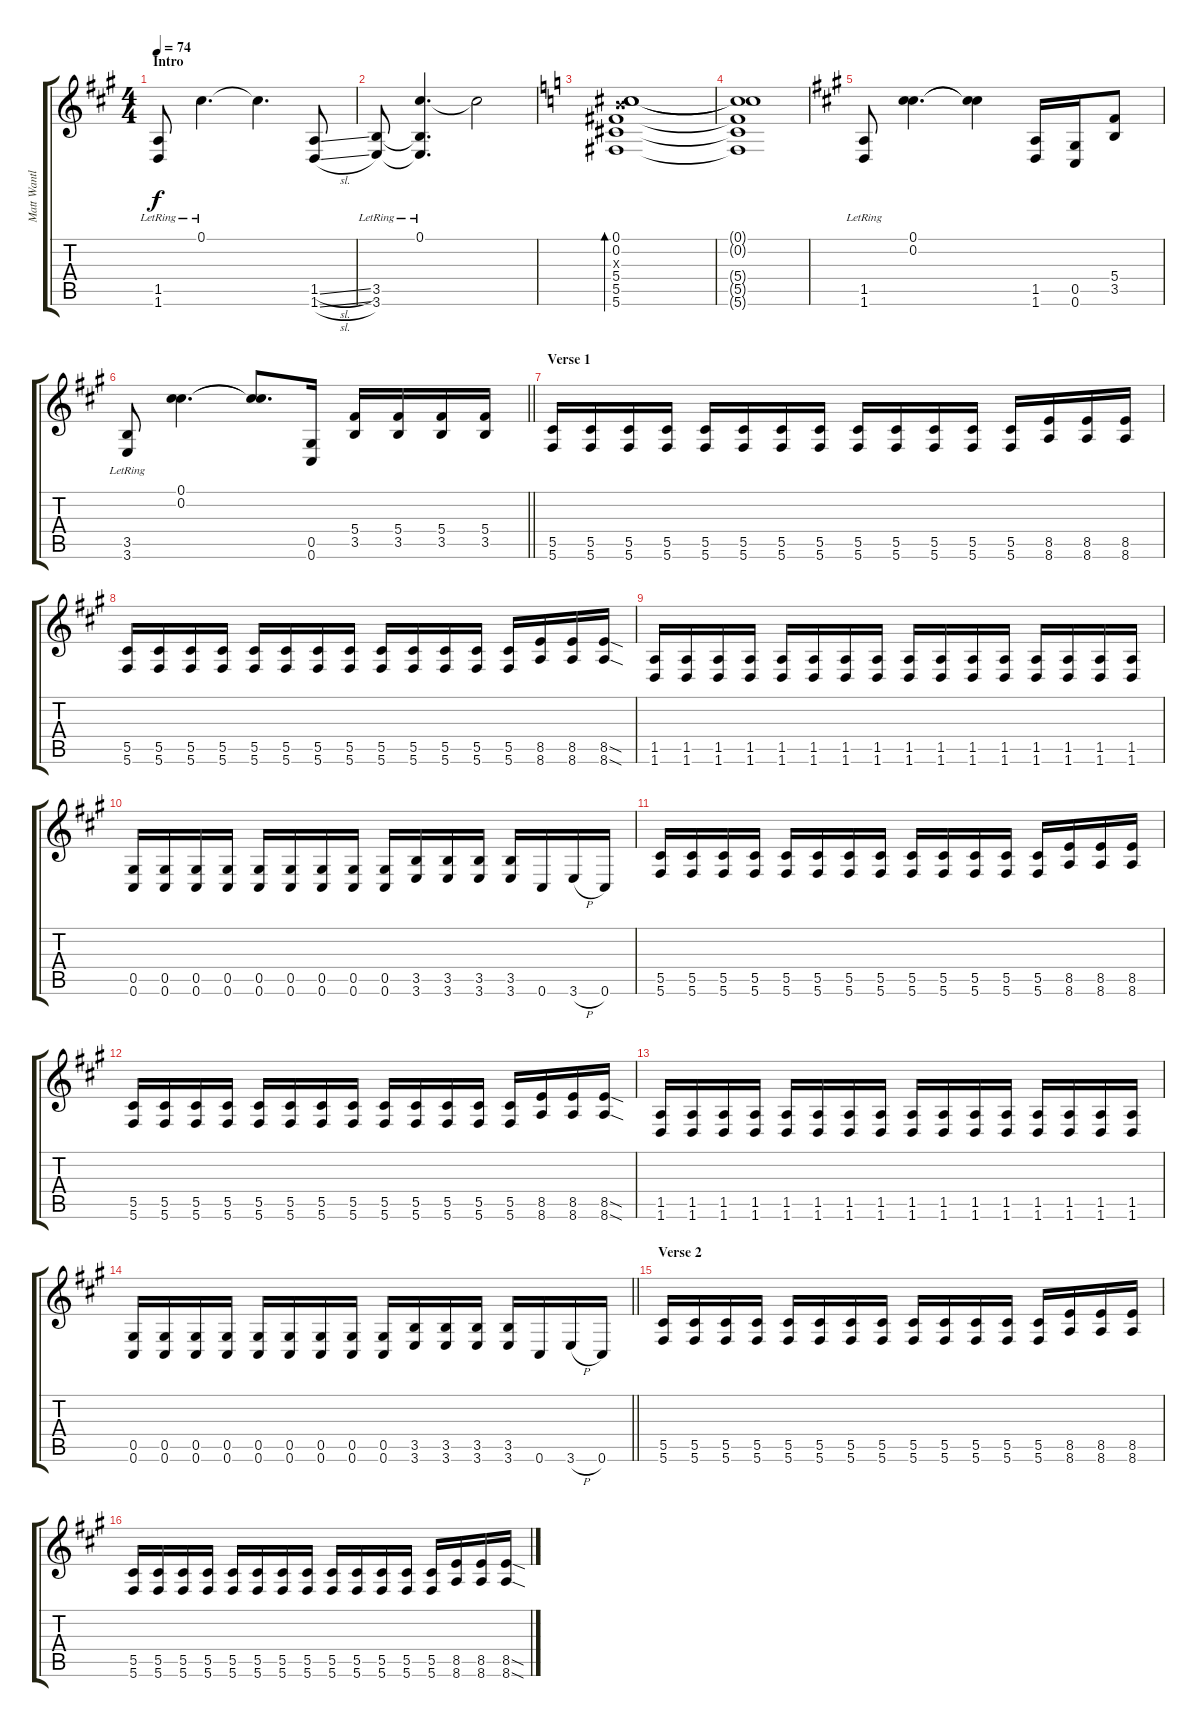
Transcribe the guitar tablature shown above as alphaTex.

\track ("Matt Wantland" "Matt Wantl") {instrument electricguitarclean}
\staff {score tabs}
\tuning (Db4 Db4 Gb3 Db3 Ab2 Db2) {hide}
\ts (4 4)
\section ("" "Intro")
\tempo 74
\clef g2
\ks f#minor
(1.5{lr} 1.6{lr}).8{dy f instrument electricguitarclean} 0.1{lr}.4{d} 0.1{t}.4{d} (1.5{sl} 1.6{sl}).8 |
(3.5{lr} 3.6{lr}).8 (0.1{lr} 3.5{t} 3.6{t}).4{d} 0.1{t}.2 |
\ks c
(0.1 0.2 5.3{x} 5.4 5.5 5.6).1{bd 60} |
(0.1{t} 0.2{t} 5.4{t} 5.5{t} 5.6{t}).1 |
\ks f#minor
(1.5{lr} 1.6{lr}).8{instrument distortionguitar} (0.1 0.2).4{d} (0.1{t} 0.2{t}).4 (1.5 1.6).16 (0.5 0.6).16 (5.4 3.5).8 |
\barLineRight lightlight
(3.5{lr} 3.6{lr}).8 (0.1 0.2).4{d} (0.1{t} 0.2{t}).8{d} (0.5 0.6).16 (5.4 3.5).16 (5.4 3.5).16 (5.4 3.5).16 (5.4 3.5).16 |
\section ("" "Verse 1")
(5.5 5.6).16{instrument electricguitarmuted} (5.5 5.6).16 (5.5 5.6).16 (5.5 5.6).16 (5.5 5.6).16 (5.5 5.6).16 (5.5 5.6).16 (5.5 5.6).16 (5.5 5.6).16 (5.5 5.6).16 (5.5 5.6).16 (5.5 5.6).16 (5.5 5.6).16 (8.5 8.6).16 (8.5 8.6).16 (8.5 8.6).16 |
(5.5 5.6).16{instrument electricguitarmuted} (5.5 5.6).16 (5.5 5.6).16 (5.5 5.6).16 (5.5 5.6).16 (5.5 5.6).16 (5.5 5.6).16 (5.5 5.6).16 (5.5 5.6).16 (5.5 5.6).16 (5.5 5.6).16 (5.5 5.6).16 (5.5 5.6).16 (8.5 8.6).16 (8.5 8.6).16 (8.5{sod} 8.6{sod}).16 |
(1.5 1.6).16 (1.5 1.6).16 (1.5 1.6).16 (1.5 1.6).16 (1.5 1.6).16 (1.5 1.6).16 (1.5 1.6).16 (1.5 1.6).16 (1.5 1.6).16 (1.5 1.6).16 (1.5 1.6).16 (1.5 1.6).16 (1.5 1.6).16 (1.5 1.6).16 (1.5 1.6).16 (1.5 1.6).16 |
(0.5 0.6).16 (0.5 0.6).16 (0.5 0.6).16 (0.5 0.6).16 (0.5 0.6).16 (0.5 0.6).16 (0.5 0.6).16 (0.5 0.6).16 (0.5 0.6).16 (3.5 3.6).16 (3.5 3.6).16 (3.5 3.6).16 (3.5 3.6).16 0.6.16 3.6{h}.16 0.6.16 |
(5.5 5.6).16{instrument electricguitarmuted} (5.5 5.6).16 (5.5 5.6).16 (5.5 5.6).16 (5.5 5.6).16 (5.5 5.6).16 (5.5 5.6).16 (5.5 5.6).16 (5.5 5.6).16 (5.5 5.6).16 (5.5 5.6).16 (5.5 5.6).16 (5.5 5.6).16 (8.5 8.6).16 (8.5 8.6).16 (8.5 8.6).16 |
(5.5 5.6).16{instrument electricguitarmuted} (5.5 5.6).16 (5.5 5.6).16 (5.5 5.6).16 (5.5 5.6).16 (5.5 5.6).16 (5.5 5.6).16 (5.5 5.6).16 (5.5 5.6).16 (5.5 5.6).16 (5.5 5.6).16 (5.5 5.6).16 (5.5 5.6).16 (8.5 8.6).16 (8.5 8.6).16 (8.5{sod} 8.6{sod}).16 |
(1.5 1.6).16 (1.5 1.6).16 (1.5 1.6).16 (1.5 1.6).16 (1.5 1.6).16 (1.5 1.6).16 (1.5 1.6).16 (1.5 1.6).16 (1.5 1.6).16 (1.5 1.6).16 (1.5 1.6).16 (1.5 1.6).16 (1.5 1.6).16 (1.5 1.6).16 (1.5 1.6).16 (1.5 1.6).16 |
\barLineRight lightlight
(0.5 0.6).16 (0.5 0.6).16 (0.5 0.6).16 (0.5 0.6).16 (0.5 0.6).16 (0.5 0.6).16 (0.5 0.6).16 (0.5 0.6).16 (0.5 0.6).16 (3.5 3.6).16 (3.5 3.6).16 (3.5 3.6).16 (3.5 3.6).16 0.6.16 3.6{h}.16 0.6.16 |
\section ("" "Verse 2")
(5.5 5.6).16{instrument electricguitarmuted} (5.5 5.6).16 (5.5 5.6).16 (5.5 5.6).16 (5.5 5.6).16 (5.5 5.6).16 (5.5 5.6).16 (5.5 5.6).16 (5.5 5.6).16 (5.5 5.6).16 (5.5 5.6).16 (5.5 5.6).16 (5.5 5.6).16 (8.5 8.6).16 (8.5 8.6).16 (8.5 8.6).16 |
(5.5 5.6).16{instrument electricguitarmuted} (5.5 5.6).16 (5.5 5.6).16 (5.5 5.6).16 (5.5 5.6).16 (5.5 5.6).16 (5.5 5.6).16 (5.5 5.6).16 (5.5 5.6).16 (5.5 5.6).16 (5.5 5.6).16 (5.5 5.6).16 (5.5 5.6).16 (8.5 8.6).16 (8.5 8.6).16 (8.5{sod} 8.6{sod}).16
